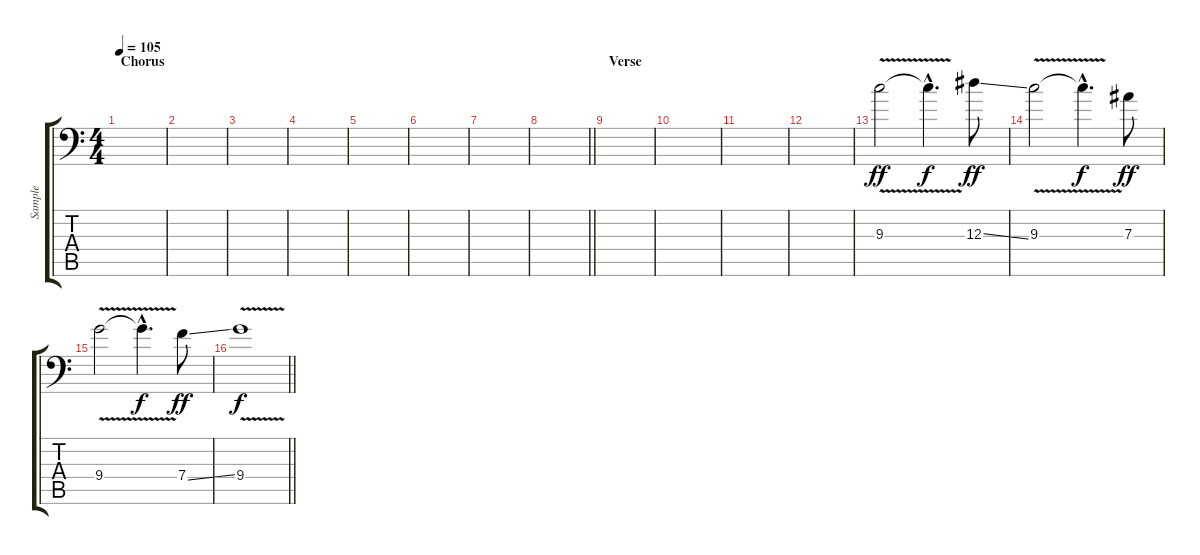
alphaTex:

\track ("Sample" "Sample") {instrument electricguitarjazz}
\staff {score tabs}
\tuning (C4 G3 Eb3 Bb2 F2 Bb1) {hide}
\ts (4 4)
\section ("" "Chorus")
\tempo 105
\clef f4
\ks c
|
|
|
|
|
|
|
\barLineRight lightlight
|
\section ("" "Verse")
|
|
|
|
9.3{v}.2{dy ff} 9.3{hac t}.4{d dy f} 12.3{ss}.8{dy ff} |
9.3{v}.2 9.3{hac t}.4{d dy f} 7.3.8{dy ff} |
9.4{v}.2 9.4{hac t}.4{d dy f} 7.4{ss}.8{dy ff} |
\barLineRight lightlight
9.4{v}.1{dy f}
